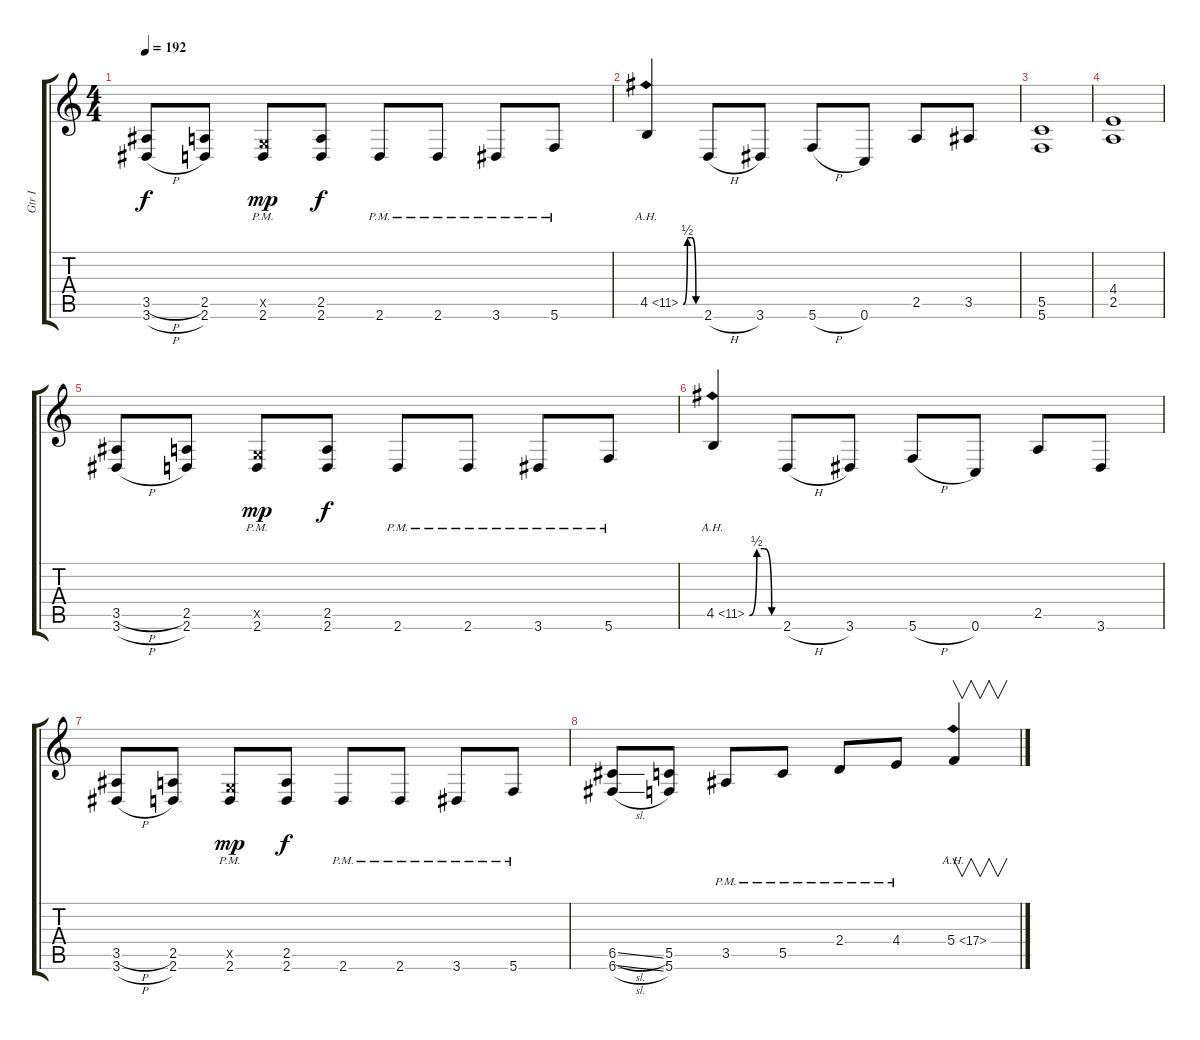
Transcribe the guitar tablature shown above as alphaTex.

\track ("Gtr I" "Gtr I") {instrument distortionguitar}
\staff {score tabs}
\tuning (D4 A3 F3 C3 G2 C2) {hide}
\ts (4 4)
\tempo 192
\clef g2
\ks c
(3.5{h} 3.6{h}).8{dy f} (2.5 2.6).8 (0.5{x} 2.6{pm}).8{dy mp} (2.5 2.6).8{dy f} 2.6{pm}.8 2.6{pm}.8 3.6{pm}.8 5.6{pm}.8 |
4.5{be (custom 0 0 15 2 30 2 45 0 60 0) ah 7}.4 2.6{h}.8 3.6.8 5.6{h}.8 0.6.8 2.5.8 3.5.8 |
(5.5 5.6).1 |
(4.4 2.5).1 |
(3.5{h} 3.6{h}).8 (2.5 2.6).8 (0.5{x} 2.6{pm}).8{dy mp} (2.5 2.6).8{dy f} 2.6{pm}.8 2.6{pm}.8 3.6{pm}.8 5.6{pm}.8 |
4.5{be (custom 0 0 15 2 30 2 45 0 60 0) ah 7}.4 2.6{h}.8 3.6.8 5.6{h}.8 0.6.8 2.5.8 3.6.8 |
(3.5{h} 3.6{h}).8 (2.5 2.6).8 (0.5{x} 2.6{pm}).8{dy mp} (2.5 2.6).8{dy f} 2.6{pm}.8 2.6{pm}.8 3.6{pm}.8 5.6{pm}.8 |
(6.5{sl} 6.6{sl}).8 (5.5 5.6).8 3.5{pm}.8 5.5{pm}.8 2.4{pm}.8 4.4{pm}.8 5.4{ah 12}.4{v}
